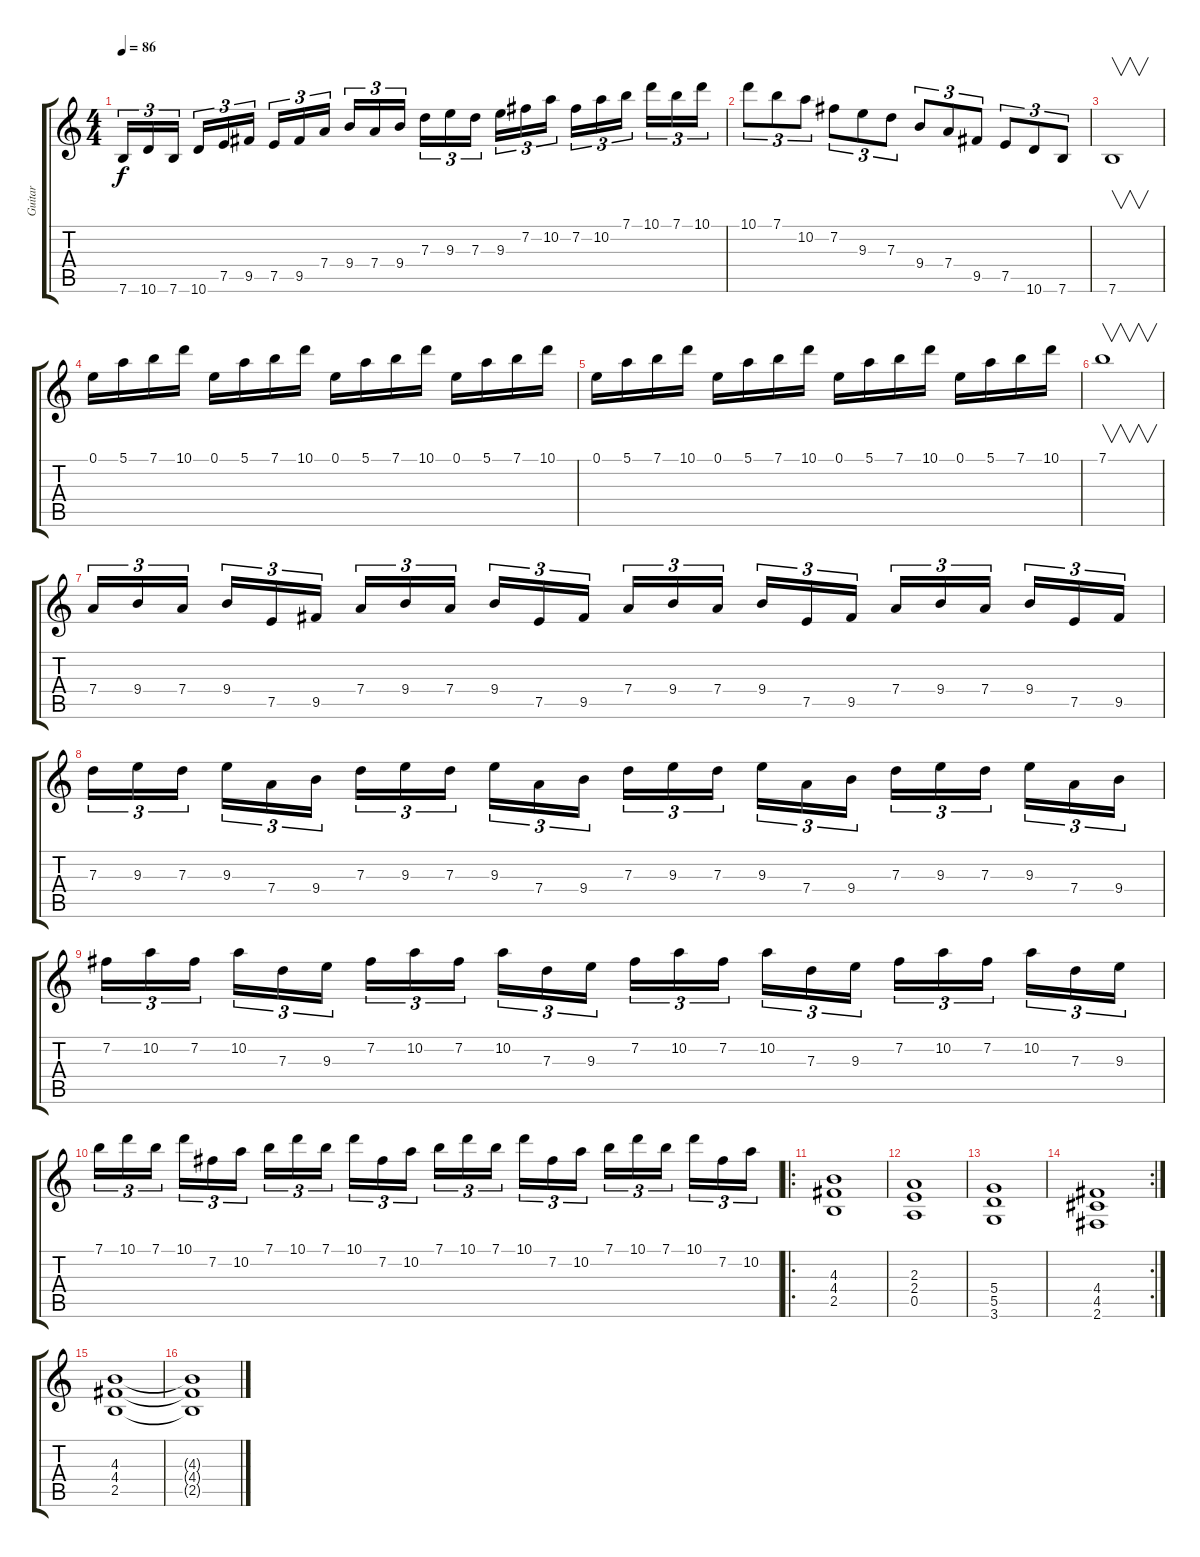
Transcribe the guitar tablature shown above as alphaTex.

\track ("Guitar" "Guitar") {instrument electricguitarclean}
\staff {score tabs}
\tuning (E4 B3 G3 D3 A2 E2) {hide}
\ts (4 4)
\tempo 86
\clef g2
\ks c
7.6.16{tu (3 2) dy f} 10.6.16{tu (3 2)} 7.6.16{tu (3 2)} 10.6.16{tu (3 2)} 7.5.16{tu (3 2)} 9.5.16{tu (3 2)} 7.5.16{tu (3 2)} 9.5.16{tu (3 2)} 7.4.16{tu (3 2)} 9.4.16{tu (3 2)} 7.4.16{tu (3 2)} 9.4.16{tu (3 2)} 7.3.16{tu (3 2)} 9.3.16{tu (3 2)} 7.3.16{tu (3 2)} 9.3.16{tu (3 2)} 7.2.16{tu (3 2)} 10.2.16{tu (3 2)} 7.2.16{tu (3 2)} 10.2.16{tu (3 2)} 7.1.16{tu (3 2)} 10.1.16{tu (3 2)} 7.1.16{tu (3 2)} 10.1.16{tu (3 2)} |
10.1.8{tu (3 2) instrument distortionguitar} 7.1.8{tu (3 2)} 10.2.8{tu (3 2)} 7.2.8{tu (3 2)} 9.3.8{tu (3 2)} 7.3.8{tu (3 2)} 9.4.8{tu (3 2)} 7.4.8{tu (3 2)} 9.5.8{tu (3 2)} 7.5.8{tu (3 2)} 10.6.8{tu (3 2)} 7.6.8{tu (3 2)} |
7.6.1{v} |
0.1.16 5.1.16 7.1.16 10.1.16 0.1.16 5.1.16 7.1.16 10.1.16 0.1.16 5.1.16 7.1.16 10.1.16 0.1.16 5.1.16 7.1.16 10.1.16 |
0.1.16 5.1.16 7.1.16 10.1.16 0.1.16 5.1.16 7.1.16 10.1.16 0.1.16 5.1.16 7.1.16 10.1.16 0.1.16 5.1.16 7.1.16 10.1.16 |
7.1.1{v} |
7.4.16{tu (3 2)} 9.4.16{tu (3 2)} 7.4.16{tu (3 2)} 9.4.16{tu (3 2)} 7.5.16{tu (3 2)} 9.5.16{tu (3 2)} 7.4.16{tu (3 2)} 9.4.16{tu (3 2)} 7.4.16{tu (3 2)} 9.4.16{tu (3 2)} 7.5.16{tu (3 2)} 9.5.16{tu (3 2)} 7.4.16{tu (3 2)} 9.4.16{tu (3 2)} 7.4.16{tu (3 2)} 9.4.16{tu (3 2)} 7.5.16{tu (3 2)} 9.5.16{tu (3 2)} 7.4.16{tu (3 2)} 9.4.16{tu (3 2)} 7.4.16{tu (3 2)} 9.4.16{tu (3 2)} 7.5.16{tu (3 2)} 9.5.16{tu (3 2)} |
7.3.16{tu (3 2)} 9.3.16{tu (3 2)} 7.3.16{tu (3 2)} 9.3.16{tu (3 2)} 7.4.16{tu (3 2)} 9.4.16{tu (3 2)} 7.3.16{tu (3 2)} 9.3.16{tu (3 2)} 7.3.16{tu (3 2)} 9.3.16{tu (3 2)} 7.4.16{tu (3 2)} 9.4.16{tu (3 2)} 7.3.16{tu (3 2)} 9.3.16{tu (3 2)} 7.3.16{tu (3 2)} 9.3.16{tu (3 2)} 7.4.16{tu (3 2)} 9.4.16{tu (3 2)} 7.3.16{tu (3 2)} 9.3.16{tu (3 2)} 7.3.16{tu (3 2)} 9.3.16{tu (3 2)} 7.4.16{tu (3 2)} 9.4.16{tu (3 2)} |
7.2.16{tu (3 2)} 10.2.16{tu (3 2)} 7.2.16{tu (3 2)} 10.2.16{tu (3 2)} 7.3.16{tu (3 2)} 9.3.16{tu (3 2)} 7.2.16{tu (3 2)} 10.2.16{tu (3 2)} 7.2.16{tu (3 2)} 10.2.16{tu (3 2)} 7.3.16{tu (3 2)} 9.3.16{tu (3 2)} 7.2.16{tu (3 2)} 10.2.16{tu (3 2)} 7.2.16{tu (3 2)} 10.2.16{tu (3 2)} 7.3.16{tu (3 2)} 9.3.16{tu (3 2)} 7.2.16{tu (3 2)} 10.2.16{tu (3 2)} 7.2.16{tu (3 2)} 10.2.16{tu (3 2)} 7.3.16{tu (3 2)} 9.3.16{tu (3 2)} |
7.1.16{tu (3 2)} 10.1.16{tu (3 2)} 7.1.16{tu (3 2)} 10.1.16{tu (3 2)} 7.2.16{tu (3 2)} 10.2.16{tu (3 2)} 7.1.16{tu (3 2)} 10.1.16{tu (3 2)} 7.1.16{tu (3 2)} 10.1.16{tu (3 2)} 7.2.16{tu (3 2)} 10.2.16{tu (3 2)} 7.1.16{tu (3 2)} 10.1.16{tu (3 2)} 7.1.16{tu (3 2)} 10.1.16{tu (3 2)} 7.2.16{tu (3 2)} 10.2.16{tu (3 2)} 7.1.16{tu (3 2)} 10.1.16{tu (3 2)} 7.1.16{tu (3 2)} 10.1.16{tu (3 2)} 7.2.16{tu (3 2)} 10.2.16{tu (3 2)} |
\ro
(4.3 4.4 2.5).1{instrument distortionguitar} |
(2.3 2.4 0.5).1 |
(5.4 5.5 3.6).1 |
\rc 2
(4.4 4.5 2.6).1 |
(4.3 4.4 2.5).1 |
(4.3{t} 4.4{t} 2.5{t}).1
